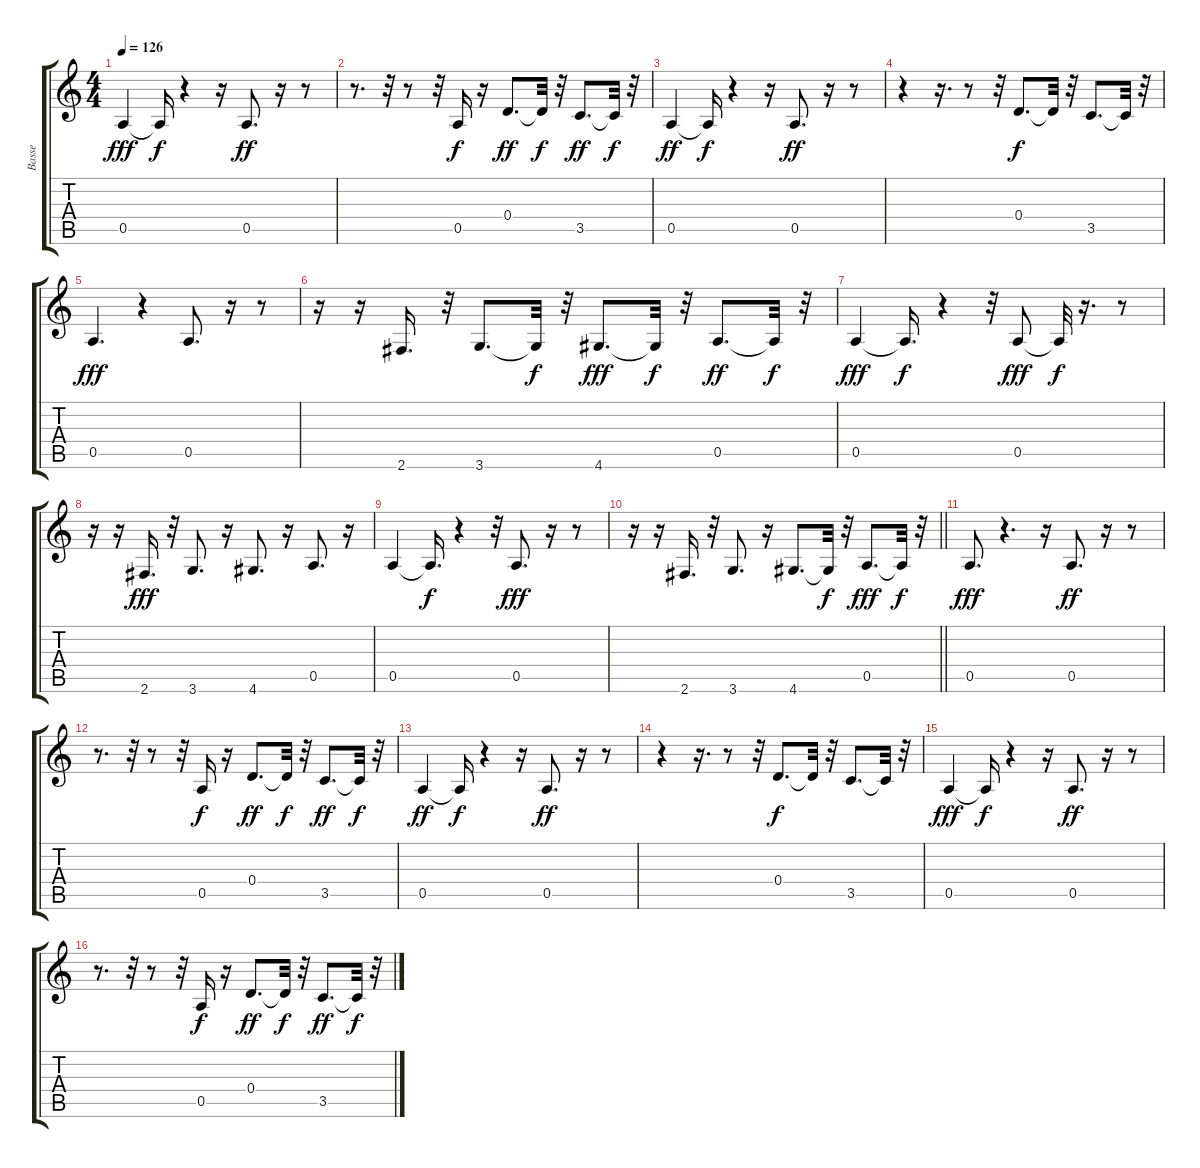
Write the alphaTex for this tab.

\track ("Basse" "Basse") {instrument electricbasspick}
\staff {score tabs}
\tuning (E4 B3 G3 D3 A2 E2) {hide}
\ts (4 4)
\tempo 126
\clef g2
\ks c
0.5.4{dy fff} 0.5{t}.16{dy f} r.4 r.16 0.5.8{d dy ff} r.16 r.8 |
r.8{d} r.32 r.8 r.32 0.5.16{dy f} r.16 0.4.8{d dy ff} 0.4{t}.32{dy f} r.32 3.5.8{d dy ff} 3.5{t}.32{dy f} r.32 |
0.5.4{dy ff} 0.5{t}.16{dy f} r.4 r.16 0.5.8{d dy ff} r.16 r.8 |
r.4 r.16{d} r.8 r.32 0.4.8{d dy f} 0.4{t}.32 r.32 3.5.8{d} 3.5{t}.32 r.32 |
0.5.4{d dy fff} r.4 0.5.8{d} r.16 r.8 |
r.16 r.16 2.6.16{d} r.32 3.6.8{d} 3.6{t}.32{dy f} r.32 4.6.8{d dy fff} 4.6{t}.32{dy f} r.32 0.5.8{d dy ff} 0.5{t}.32{dy f} r.32 |
0.5.4{dy fff} 0.5{t}.16{d dy f} r.4 r.32 0.5.8{dy fff} 0.5{t}.32{dy f} r.16{d} r.8 |
r.16 r.16 2.6.16{d dy fff} r.32 3.6.8{d} r.16 4.6.8{d} r.16 0.5.8{d} r.16 |
0.5.4 0.5{t}.16{d dy f} r.4 r.32 0.5.8{d dy fff} r.16 r.8 |
\barLineRight lightlight
r.16 r.16 2.6.16{d} r.32 3.6.8{d} r.16 4.6.8{d} 4.6{t}.32{dy f} r.32 0.5.8{d dy fff} 0.5{t}.32{dy f} r.32 |
0.5.8{d dy fff} r.4{d} r.16 0.5.8{d dy ff} r.16 r.8 |
r.8{d} r.32 r.8 r.32 0.5.16{dy f} r.16 0.4.8{d dy ff} 0.4{t}.32{dy f} r.32 3.5.8{d dy ff} 3.5{t}.32{dy f} r.32 |
0.5.4{dy ff} 0.5{t}.16{dy f} r.4 r.16 0.5.8{d dy ff} r.16 r.8 |
r.4 r.16{d} r.8 r.32 0.4.8{d dy f} 0.4{t}.32 r.32 3.5.8{d} 3.5{t}.32 r.32 |
0.5.4{dy fff} 0.5{t}.16{dy f} r.4 r.16 0.5.8{d dy ff} r.16 r.8 |
r.8{d} r.32 r.8 r.32 0.5.16{dy f} r.16 0.4.8{d dy ff} 0.4{t}.32{dy f} r.32 3.5.8{d dy ff} 3.5{t}.32{dy f} r.32
